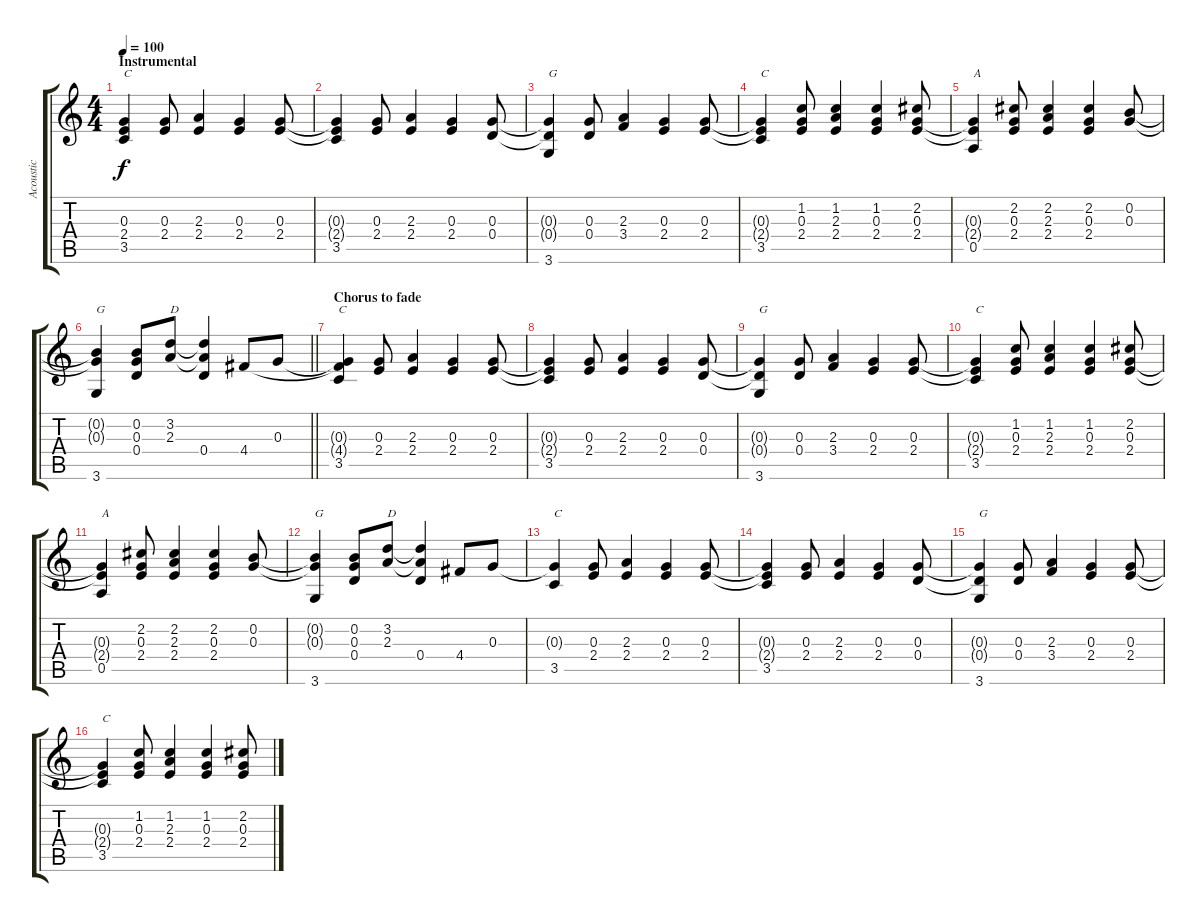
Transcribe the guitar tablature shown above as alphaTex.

\track ("Acoustic" "Acoustic") {instrument acousticguitarsteel}
\staff {score tabs}
\tuning (E4 B3 G3 D3 A2 E2) {hide}
\ts (4 4)
\section ("" "Instrumental")
\tempo 100
\clef g2
\ks c
(0.3{t} 2.4{t} 3.5).4{txt "C" dy f} (0.3 2.4).8 (2.3 2.4).4 (0.3 2.4).4 (0.3 2.4).8 |
(0.3{t} 2.4{t} 3.5).4 (0.3 2.4).8 (2.3 2.4).4 (0.3 2.4).4 (0.3 0.4).8 |
(0.3{t} 0.4{t} 3.6).4{txt "G"} (0.3 0.4).8 (2.3 3.4).4 (0.3 2.4).4 (0.3 2.4).8 |
(0.3{t} 2.4{t} 3.5).4{txt "C"} (1.2 0.3 2.4).8 (1.2 2.3 2.4).4 (1.2 0.3 2.4).4 (2.2 0.3 2.4).8 |
(0.3{t} 2.4{t} 0.5).4{txt "A"} (2.2 0.3 2.4).8 (2.2 2.3 2.4).4 (2.2 0.3 2.4).4 (0.2 0.3).8 |
\barLineRight lightlight
(0.2{t} 0.3{t} 3.6).4{txt "G"} (0.2 0.3 0.4).8 (3.2 2.3).8{txt "D"} (3.2{t} 2.3{t} 0.4).4 4.4.8 0.3.8 |
\section ("" " Chorus to fade")
(0.3{t} 4.4{t} 3.5).4{txt "C"} (0.3 2.4).8 (2.3 2.4).4 (0.3 2.4).4 (0.3 2.4).8 |
(0.3{t} 2.4{t} 3.5).4 (0.3 2.4).8 (2.3 2.4).4 (0.3 2.4).4 (0.3 0.4).8 |
(0.3{t} 0.4{t} 3.6).4{txt "G"} (0.3 0.4).8 (2.3 3.4).4 (0.3 2.4).4 (0.3 2.4).8 |
(0.3{t} 2.4{t} 3.5).4{txt "C"} (1.2 0.3 2.4).8 (1.2 2.3 2.4).4 (1.2 0.3 2.4).4 (2.2 0.3 2.4).8 |
(0.3{t} 2.4{t} 0.5).4{txt "A"} (2.2 0.3 2.4).8 (2.2 2.3 2.4).4 (2.2 0.3 2.4).4 (0.2 0.3).8 |
(0.2{t} 0.3{t} 3.6).4{txt "G"} (0.2 0.3 0.4).8 (3.2 2.3).8{txt "D"} (3.2{t} 2.3{t} 0.4).4 4.4.8 0.3.8 |
(0.3{t} 3.5).4{txt "C"} (0.3 2.4).8 (2.3 2.4).4 (0.3 2.4).4 (0.3 2.4).8 |
(0.3{t} 2.4{t} 3.5).4 (0.3 2.4).8 (2.3 2.4).4 (0.3 2.4).4 (0.3 0.4).8 |
(0.3{t} 0.4{t} 3.6).4{txt "G"} (0.3 0.4).8 (2.3 3.4).4 (0.3 2.4).4 (0.3 2.4).8 |
(0.3{t} 2.4{t} 3.5).4{txt "C"} (1.2 0.3 2.4).8 (1.2 2.3 2.4).4 (1.2 0.3 2.4).4 (2.2 0.3 2.4).8
